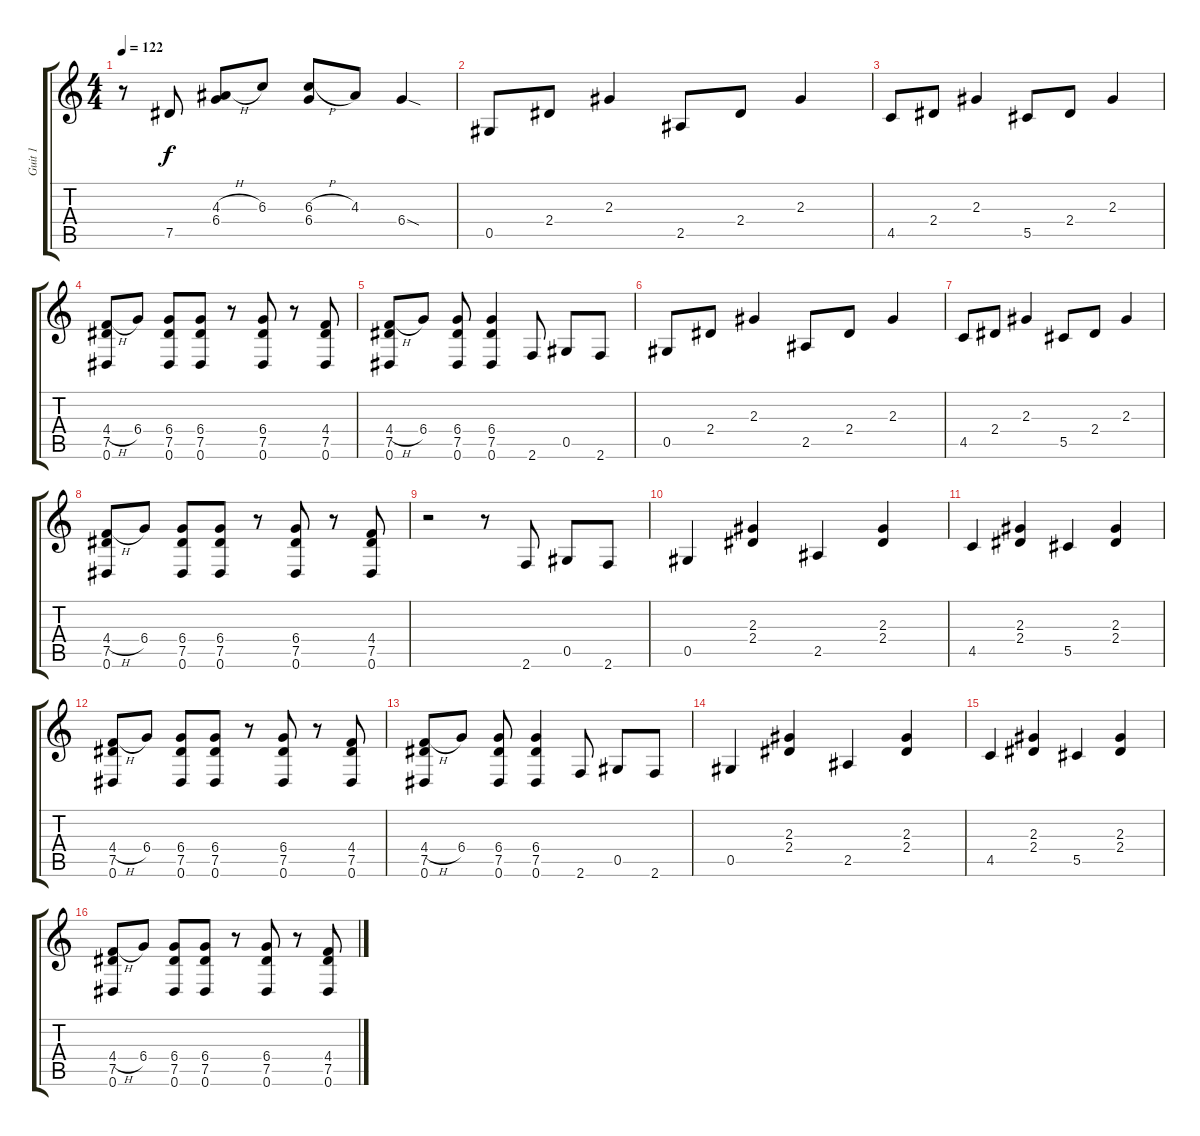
\track ("Guit 1" "Guit 1") {instrument distortionguitar}
\staff {score tabs}
\tuning (Eb4 Bb3 Gb3 Db3 Ab2 Eb2) {hide}
\ts (4 4)
\tempo 122
\clef g2
\ks c
r.8{dy f} 7.5.8 (4.3{h} 6.4).8 6.3.8 (6.3{h} 6.4).8 4.3.8 6.4{sod}.4 |
0.5.8 2.4.8 2.3.4 2.5.8 2.4.8 2.3.4 |
4.5.8 2.4.8 2.3.4 5.5.8 2.4.8 2.3.4 |
(4.4{h} 7.5 0.6).8 6.4.8 (6.4 7.5 0.6).8 (6.4 7.5 0.6).8 r.8 (6.4 7.5 0.6).8 r.8 (4.4 7.5 0.6).8 |
(4.4{h} 7.5 0.6).8 6.4.8 (6.4 7.5 0.6).8 (6.4 7.5 0.6).4 2.6.8 0.5.8 2.6.8 |
0.5.8 2.4.8 2.3.4 2.5.8 2.4.8 2.3.4 |
4.5.8 2.4.8 2.3.4 5.5.8 2.4.8 2.3.4 |
(4.4{h} 7.5 0.6).8 6.4.8 (6.4 7.5 0.6).8 (6.4 7.5 0.6).8 r.8 (6.4 7.5 0.6).8 r.8 (4.4 7.5 0.6).8 |
r.2 r.8 2.6.8 0.5.8 2.6.8 |
0.5.4 (2.3 2.4).4 2.5.4 (2.3 2.4).4 |
4.5.4 (2.3 2.4).4 5.5.4 (2.3 2.4).4 |
(4.4{h} 7.5 0.6).8 6.4.8 (6.4 7.5 0.6).8 (6.4 7.5 0.6).8 r.8 (6.4 7.5 0.6).8 r.8 (4.4 7.5 0.6).8 |
(4.4{h} 7.5 0.6).8 6.4.8 (6.4 7.5 0.6).8 (6.4 7.5 0.6).4 2.6.8 0.5.8 2.6.8 |
0.5.4 (2.3 2.4).4 2.5.4 (2.3 2.4).4 |
4.5.4 (2.3 2.4).4 5.5.4 (2.3 2.4).4 |
(4.4{h} 7.5 0.6).8 6.4.8 (6.4 7.5 0.6).8 (6.4 7.5 0.6).8 r.8 (6.4 7.5 0.6).8 r.8 (4.4 7.5 0.6).8
